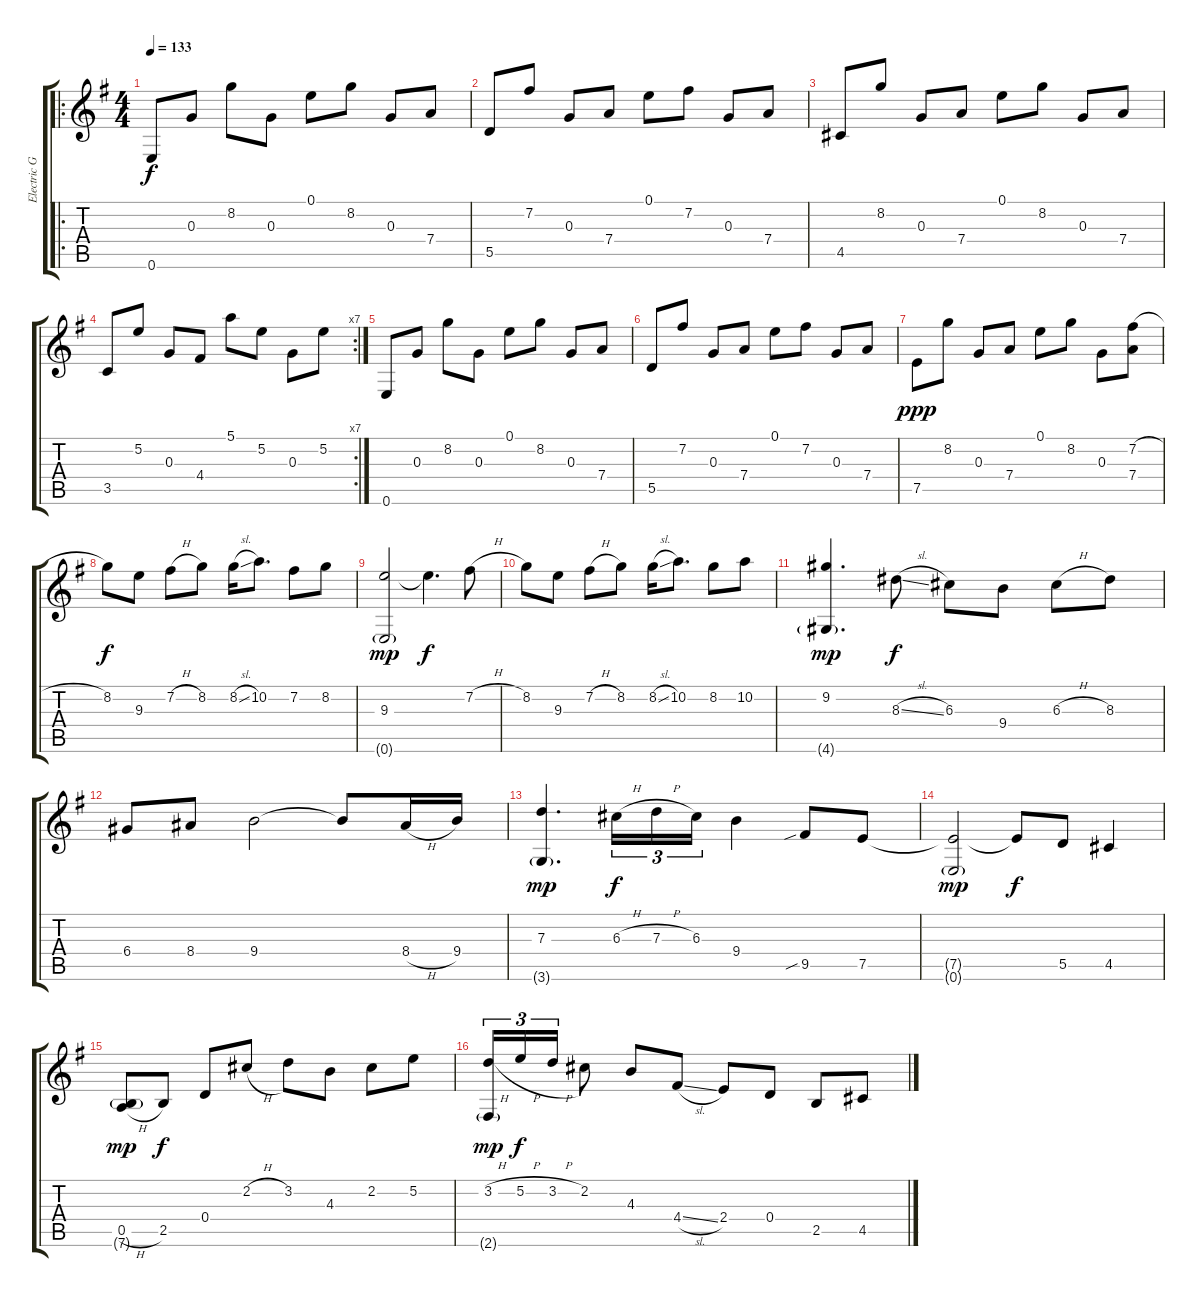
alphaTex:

\track ("Electric Guitar" "Electric G") {instrument electricguitarclean}
\staff {score tabs}
\tuning (E4 B3 G3 D3 A2 E2) {hide}
\ro
\ts (4 4)
\tempo 133
\clef g2
\ks eminor
0.6.8{dy f volume 14 instrument acousticguitarsteel} 0.3.8 8.2.8 0.3.8 0.1.8 8.2.8 0.3.8 7.4.8 |
5.5.8 7.2.8 0.3.8 7.4.8 0.1.8 7.2.8 0.3.8 7.4.8 |
4.5.8 8.2.8 0.3.8 7.4.8 0.1.8 8.2.8 0.3.8 7.4.8 |
\rc 7
3.5.8 5.2.8 0.3.8 4.4.8 5.1.8 5.2.8 0.3.8 5.2.8 |
0.6.8 0.3.8 8.2.8 0.3.8 0.1.8 8.2.8 0.3.8 7.4.8 |
5.5.8 7.2.8 0.3.8 7.4.8 0.1.8 7.2.8 0.3.8 7.4.8 |
7.5.8{dy ppp volume 15 instrument overdrivenguitar} 8.2.8 0.3.8 7.4.8 0.1.8 8.2.8 0.3.8 (7.2{h} 7.4).8 |
8.2.8{dy f} 9.3.8 7.2{h}.8 8.2.8 8.2{sl}.16 10.2.8{d} 7.2.8 8.2.8 |
(9.3 0.6{g}).2{dy mp} 9.3{t}.4{d dy f} 7.2{h}.8 |
8.2.8 9.3.8 7.2{h}.8 8.2.8 8.2{sl}.16 10.2.8{d} 8.2.8 10.2.8 |
(9.2 4.6{g}).4{d dy mp} 8.3{sl}.8{dy f} 6.3.8 9.4.8 6.3{h}.8 8.3.8 |
6.4.8 8.4.8 9.4.2 9.4{t}.8 8.4{h}.16 9.4.16 |
(7.3 3.6{g}).4{d dy mp} 6.3{h}.16{tu (3 2) dy f} 7.3{h}.16{tu (3 2)} 6.3.16{tu (3 2)} 9.4.4 9.5{sib}.8 7.5.8 |
(7.5{t} 0.6{g}).2{dy mp} 7.5{t}.8{dy f} 5.5.8 4.5.4 |
(0.5{h} 7.6{g}).8{dy mp} 2.5.8{dy f} 0.4.8 2.2{h}.8 3.2.8 4.3.8 2.2.8 5.2.8 |
(3.2{h} 2.6{g}).16{tu (3 2) dy mp} 5.2{h}.16{tu (3 2) dy f} 3.2{h}.16{tu (3 2)} 2.2.8 4.3.8 4.4{sl}.8 2.4.8 0.4.8 2.5.8 4.5.8
